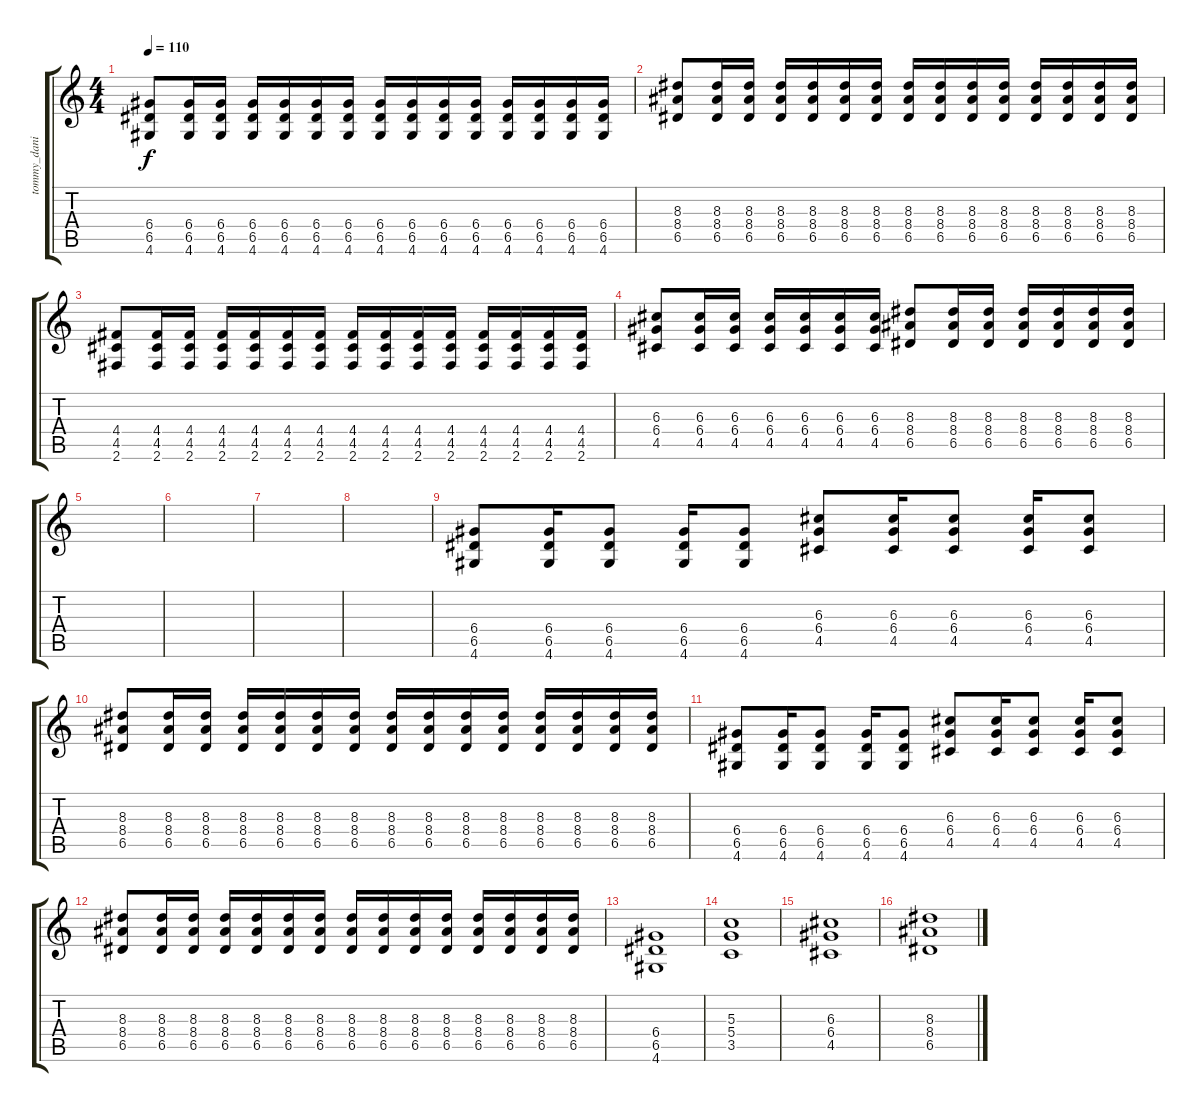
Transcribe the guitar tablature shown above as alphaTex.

\track ("tommy_dani" "tommy_dani") {instrument overdrivenguitar}
\staff {score tabs}
\tuning (E4 B3 G3 D3 A2 E2) {hide}
\ts (4 4)
\tempo 110
\clef g2
\ks c
(6.4 6.5 4.6).8{dy f} (6.4 6.5 4.6).16 (6.4 6.5 4.6).16 (6.4 6.5 4.6).16 (6.4 6.5 4.6).16 (6.4 6.5 4.6).16 (6.4 6.5 4.6).16 (6.4 6.5 4.6).16 (6.4 6.5 4.6).16 (6.4 6.5 4.6).16 (6.4 6.5 4.6).16 (6.4 6.5 4.6).16 (6.4 6.5 4.6).16 (6.4 6.5 4.6).16 (6.4 6.5 4.6).16 |
(8.3 8.4 6.5).8 (8.3 8.4 6.5).16 (8.3 8.4 6.5).16 (8.3 8.4 6.5).16 (8.3 8.4 6.5).16 (8.3 8.4 6.5).16 (8.3 8.4 6.5).16 (8.3 8.4 6.5).16 (8.3 8.4 6.5).16 (8.3 8.4 6.5).16 (8.3 8.4 6.5).16 (8.3 8.4 6.5).16 (8.3 8.4 6.5).16 (8.3 8.4 6.5).16 (8.3 8.4 6.5).16 |
(4.4 4.5 2.6).8 (4.4 4.5 2.6).16 (4.4 4.5 2.6).16 (4.4 4.5 2.6).16 (4.4 4.5 2.6).16 (4.4 4.5 2.6).16 (4.4 4.5 2.6).16 (4.4 4.5 2.6).16 (4.4 4.5 2.6).16 (4.4 4.5 2.6).16 (4.4 4.5 2.6).16 (4.4 4.5 2.6).16 (4.4 4.5 2.6).16 (4.4 4.5 2.6).16 (4.4 4.5 2.6).16 |
(6.3 6.4 4.5).8 (6.3 6.4 4.5).16 (6.3 6.4 4.5).16 (6.3 6.4 4.5).16 (6.3 6.4 4.5).16 (6.3 6.4 4.5).16 (6.3 6.4 4.5).16 (8.3 8.4 6.5).8 (8.3 8.4 6.5).16 (8.3 8.4 6.5).16 (8.3 8.4 6.5).16 (8.3 8.4 6.5).16 (8.3 8.4 6.5).16 (8.3 8.4 6.5).16 |
|
|
|
|
(6.4 6.5 4.6).8 (6.4 6.5 4.6).16 (6.4 6.5 4.6).8 (6.4 6.5 4.6).16 (6.4 6.5 4.6).8 (6.3 6.4 4.5).8 (6.3 6.4 4.5).16 (6.3 6.4 4.5).8 (6.3 6.4 4.5).16 (6.3 6.4 4.5).8 |
(8.3 8.4 6.5).8 (8.3 8.4 6.5).16 (8.3 8.4 6.5).16 (8.3 8.4 6.5).16 (8.3 8.4 6.5).16 (8.3 8.4 6.5).16 (8.3 8.4 6.5).16 (8.3 8.4 6.5).16 (8.3 8.4 6.5).16 (8.3 8.4 6.5).16 (8.3 8.4 6.5).16 (8.3 8.4 6.5).16 (8.3 8.4 6.5).16 (8.3 8.4 6.5).16 (8.3 8.4 6.5).16 |
(6.4 6.5 4.6).8 (6.4 6.5 4.6).16 (6.4 6.5 4.6).8 (6.4 6.5 4.6).16 (6.4 6.5 4.6).8 (6.3 6.4 4.5).8 (6.3 6.4 4.5).16 (6.3 6.4 4.5).8 (6.3 6.4 4.5).16 (6.3 6.4 4.5).8 |
(8.3 8.4 6.5).8 (8.3 8.4 6.5).16 (8.3 8.4 6.5).16 (8.3 8.4 6.5).16 (8.3 8.4 6.5).16 (8.3 8.4 6.5).16 (8.3 8.4 6.5).16 (8.3 8.4 6.5).16 (8.3 8.4 6.5).16 (8.3 8.4 6.5).16 (8.3 8.4 6.5).16 (8.3 8.4 6.5).16 (8.3 8.4 6.5).16 (8.3 8.4 6.5).16 (8.3 8.4 6.5).16 |
(6.4 6.5 4.6).1 |
(5.3 5.4 3.5).1 |
(6.3 6.4 4.5).1 |
(8.3 8.4 6.5).1
